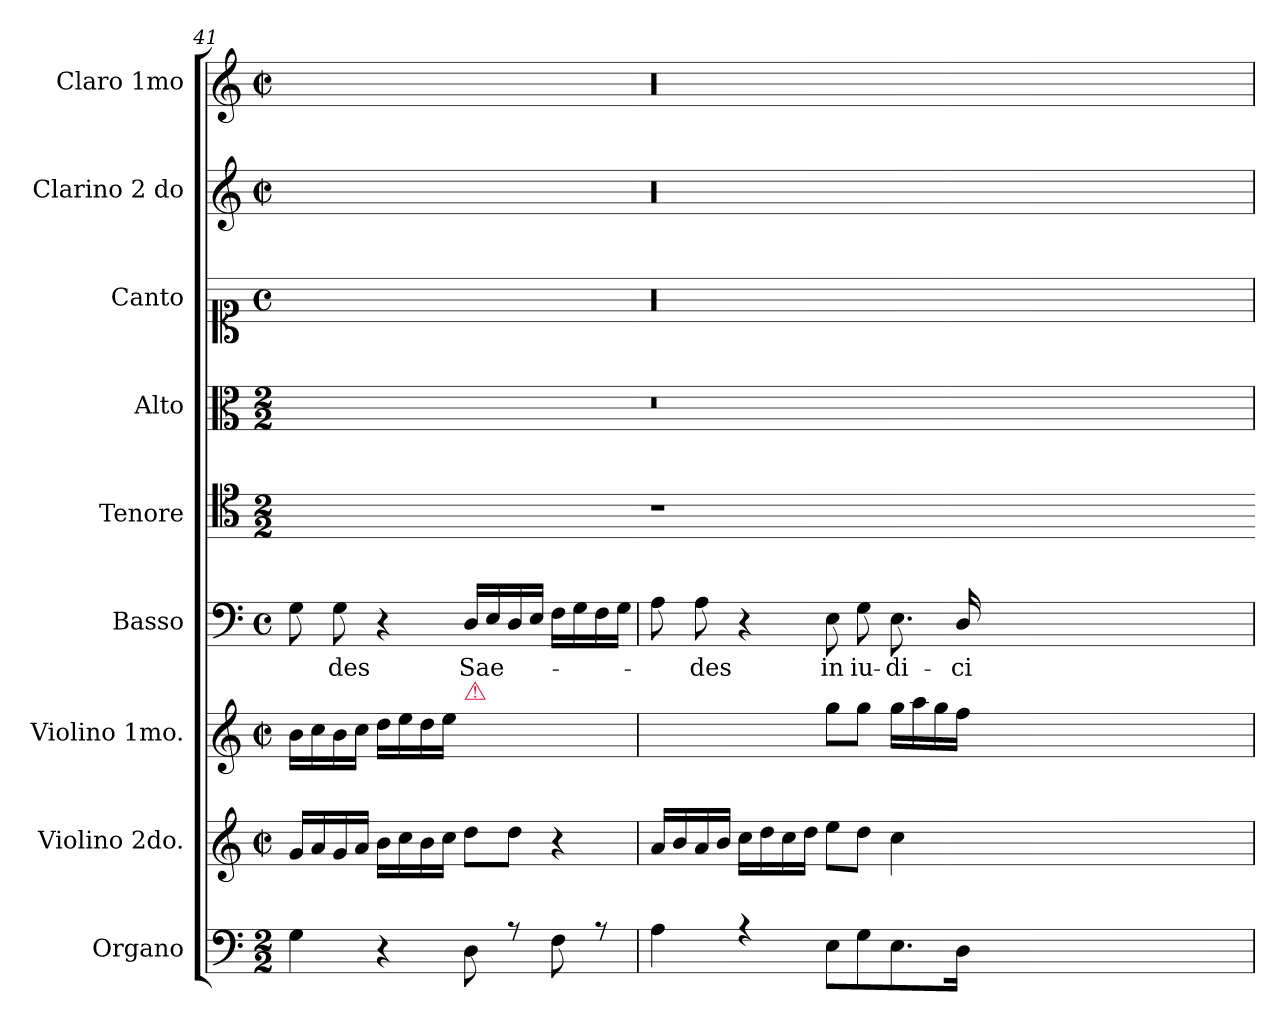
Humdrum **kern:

**kern	**kern	**kern	**kern	**text	**kern	**kern	**kern	**kern	**kern
*part9	*part8	*part7	*part6	*part6	*part5	*part4	*part3	*part2	*part1
*staff9	*staff8	*staff7	*staff6	*staff6	*staff5	*staff4	*staff3	*staff2	*staff1
*I"Organo	*I"Violino 2do.	*I"Violino 1mo.	*I"Basso	*	*I"Tenore	*I"Alto	*I"Canto	*I"Clarino 2 do	*I"Claro 1mo
*I'org	*I'vl 2	*I'vl 1	*I'B	*	*I'T	*I'A	*	*I'clno 2	*
*clefF4	*clefG2	*clefG2	*clefF4	*	*clefC4	*clefC3	*clefC1	*clefG2	*clefG2
*k[]	*k[]	*k[]	*k[]	*	*k[]	*k[]	*k[]	*k[]	*k[]
*M2/2	*M2/2	*M2/2	*M2/2	*	*M2/2	*M2/2	*M2/2	*M2/2	*M2/2
*	*met(c|)	*met(c|)	*met(c)	*	*	*	*met(c)	*met(c|)	*met(c|)
=41	=41	=41	=41	=41	=41	=41	=41	=41	=41
4G\	16g/LL	16b\LL	8G\	.	1ryy	1ryy	1ryy	1ryy	1ryy
.	16a/	16cc\	.	.	.	.	.	.	.
.	16g/	16b\	8G\	-des	.	.	.	.	.
.	16a/JJ	16cc\JJ	.	.	.	.	.	.	.
4r	16b\LL	16dd\LL	4r	.	.	.	.	.	.
.	16cc\	16ee\	.	.	.	.	.	.	.
.	16b\	16dd\	.	.	.	.	.	.	.
.	16cc\JJ	16ee\JJ	.	.	.	.	.	.	.
!	!	!LO:TX:a:color=crimson:t=⚠	!	!	!	!	!	!	!
8D\	8dd\L	8ff\Lyy	16D/LL	Sae-	.	.	.	.	.
.	.	.	16E/	.	.	.	.	.	.
8rA	8dd\J	8ff\Jyy	16D/	.	.	.	.	.	.
.	.	.	16E/JJ	.	.	.	.	.	.
8F\	4r	4ryy	16F\LL	.	.	.	.	.	.
.	.	.	16G\	.	.	.	.	.	.
8rA	.	.	16F\	.	.	.	.	.	.
.	.	.	16G\JJ	.	.	.	.	.	.
=42	=42	=42	=42	=42	=42-	=42-	=42-	=42	=42
4A\	16a/LL	16cc\LLyy	8A\	.	1r	0r	00r	00r	00r
.	16b/	16ddyy	.	.	.	.	.	.	.
.	16a/	16cc\yy	8A\	-des	.	.	.	.	.
.	16b/JJ	16dd\JJyy	.	.	.	.	.	.	.
4rA	16cc\LL	16ee\LLyy	4r	.	.	.	.	.	.
.	16dd\	16ff\yy	.	.	.	.	.	.	.
.	16cc\	16ee\yy	.	.	.	.	.	.	.
.	16dd\JJ	16ff\JJyy	.	.	.	.	.	.	.
8E\L	8ee\L	8gg\L	8E\	in	.	.	.	.	.
8G\	8dd\J	8gg\J	8G\	iu-	.	.	.	.	.
8.E\	4cc\	16gg\LL	8.E\	-di-	.	.	.	.	.
.	.	16aa\	.	.	.	.	.	.	.
.	.	16gg\	.	.	.	.	.	.	.
16D\Jk	.	16ff\JJ	16D/	-ci-	.	.	.	.	.
0.ryy	0.ryy	0.ryy	0.ryy	.	0.ryy	.	.	.	.
.	.	.	.	.	.	0ryy	.	.	.
=	=	=	=	=	=-	=	=	=	=
*-	*-	*-	*-	*-	*-	*-	*-	*-	*-
